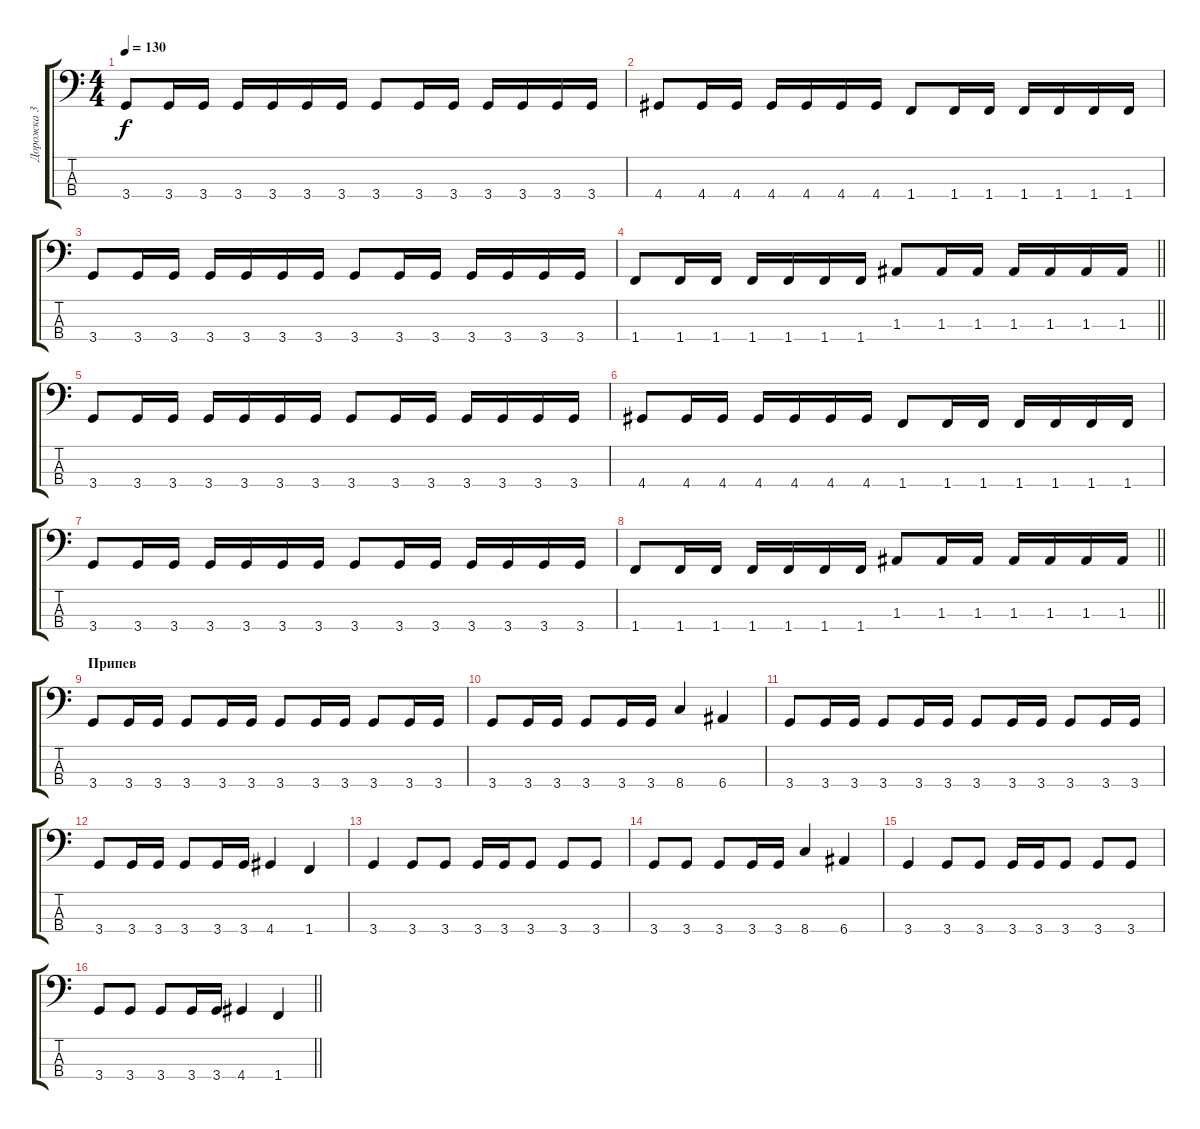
\track ("Дорожка 3" "Дорожка 3") {instrument electricbasspick}
\staff {score tabs}
\tuning (G2 D2 A1 E1) {hide}
\ts (4 4)
\tempo 130
\clef f4
\ks c
3.4.8{dy f} 3.4.16 3.4.16 3.4.16 3.4.16 3.4.16 3.4.16 3.4.8 3.4.16 3.4.16 3.4.16 3.4.16 3.4.16 3.4.16 |
4.4.8 4.4.16 4.4.16 4.4.16 4.4.16 4.4.16 4.4.16 1.4.8 1.4.16 1.4.16 1.4.16 1.4.16 1.4.16 1.4.16 |
3.4.8 3.4.16 3.4.16 3.4.16 3.4.16 3.4.16 3.4.16 3.4.8 3.4.16 3.4.16 3.4.16 3.4.16 3.4.16 3.4.16 |
\barLineRight lightlight
1.4.8 1.4.16 1.4.16 1.4.16 1.4.16 1.4.16 1.4.16 1.3.8 1.3.16 1.3.16 1.3.16 1.3.16 1.3.16 1.3.16 |
3.4.8 3.4.16 3.4.16 3.4.16 3.4.16 3.4.16 3.4.16 3.4.8 3.4.16 3.4.16 3.4.16 3.4.16 3.4.16 3.4.16 |
4.4.8 4.4.16 4.4.16 4.4.16 4.4.16 4.4.16 4.4.16 1.4.8 1.4.16 1.4.16 1.4.16 1.4.16 1.4.16 1.4.16 |
3.4.8 3.4.16 3.4.16 3.4.16 3.4.16 3.4.16 3.4.16 3.4.8 3.4.16 3.4.16 3.4.16 3.4.16 3.4.16 3.4.16 |
\barLineRight lightlight
1.4.8 1.4.16 1.4.16 1.4.16 1.4.16 1.4.16 1.4.16 1.3.8 1.3.16 1.3.16 1.3.16 1.3.16 1.3.16 1.3.16 |
\section ("" "Припев")
3.4.8 3.4.16 3.4.16 3.4.8 3.4.16 3.4.16 3.4.8 3.4.16 3.4.16 3.4.8 3.4.16 3.4.16 |
3.4.8 3.4.16 3.4.16 3.4.8 3.4.16 3.4.16 8.4.4 6.4.4 |
3.4.8 3.4.16 3.4.16 3.4.8 3.4.16 3.4.16 3.4.8 3.4.16 3.4.16 3.4.8 3.4.16 3.4.16 |
3.4.8 3.4.16 3.4.16 3.4.8 3.4.16 3.4.16 4.4.4 1.4.4 |
3.4.4 3.4.8 3.4.8 3.4.16 3.4.16 3.4.8 3.4.8 3.4.8 |
3.4.8 3.4.8 3.4.8 3.4.16 3.4.16 8.4.4 6.4.4 |
3.4.4 3.4.8 3.4.8 3.4.16 3.4.16 3.4.8 3.4.8 3.4.8 |
\barLineRight lightlight
3.4.8 3.4.8 3.4.8 3.4.16 3.4.16 4.4.4 1.4.4
